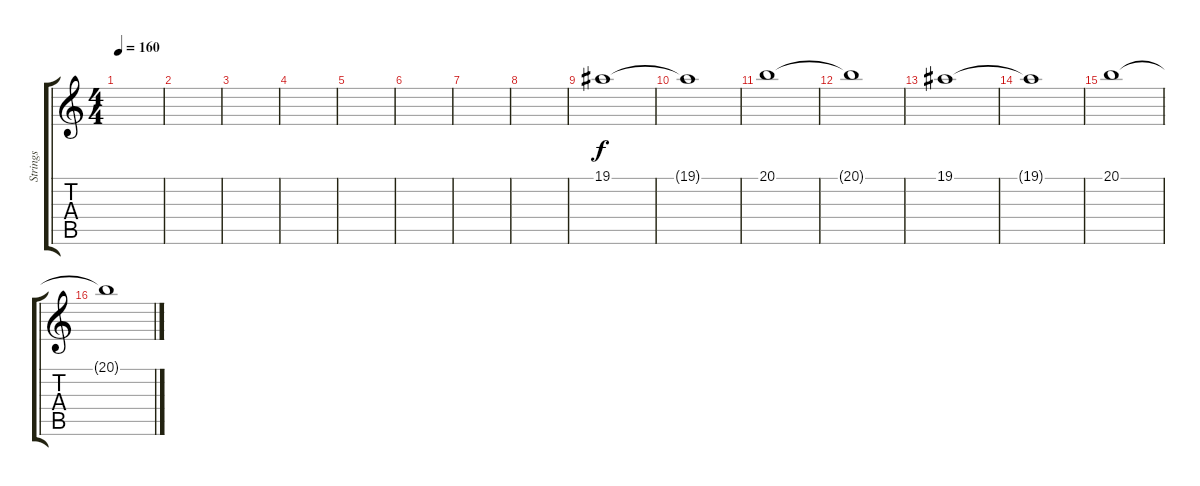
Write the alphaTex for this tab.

\track ("Strings" "Strings") {instrument stringensemble2}
\staff {score tabs}
\tuning (Eb4 Bb3 Gb3 Db3 Ab2 Db2) {hide}
\ts (4 4)
\section ("" "")
\tempo 160
\clef g2
\ks c
|
|
|
|
|
|
|
|
19.1.1 |
19.1{t}.1 |
20.1.1 |
20.1{t}.1 |
19.1.1 |
19.1{t}.1 |
20.1.1 |
20.1{t}.1
